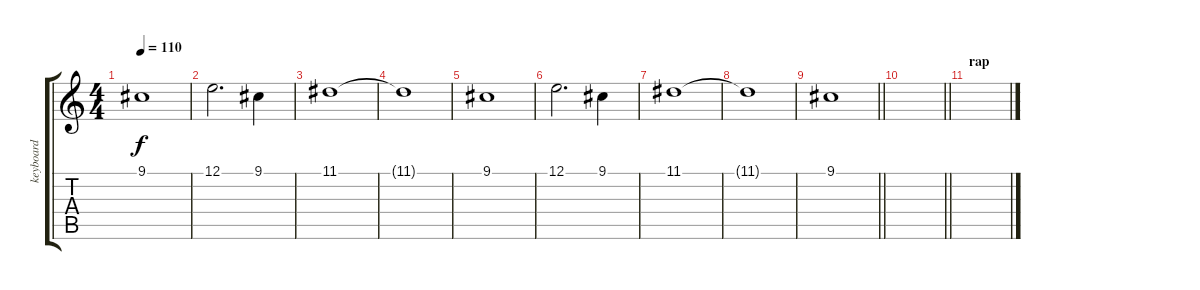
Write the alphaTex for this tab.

\track ("keyboard" "keyboard") {instrument marimba}
\staff {score tabs}
\tuning (E4 B3 G3 D3 A2 E2) {hide}
\ts (4 4)
\tempo 110
\clef g2
\ks c
9.1.1{dy f} |
12.1.2{d} 9.1.4 |
11.1.1 |
11.1{t}.1 |
9.1.1 |
12.1.2{d} 9.1.4 |
11.1.1 |
11.1{t}.1 |
\barLineRight lightlight
9.1.1 |
\barLineRight lightlight
|
\section ("" "rap")
